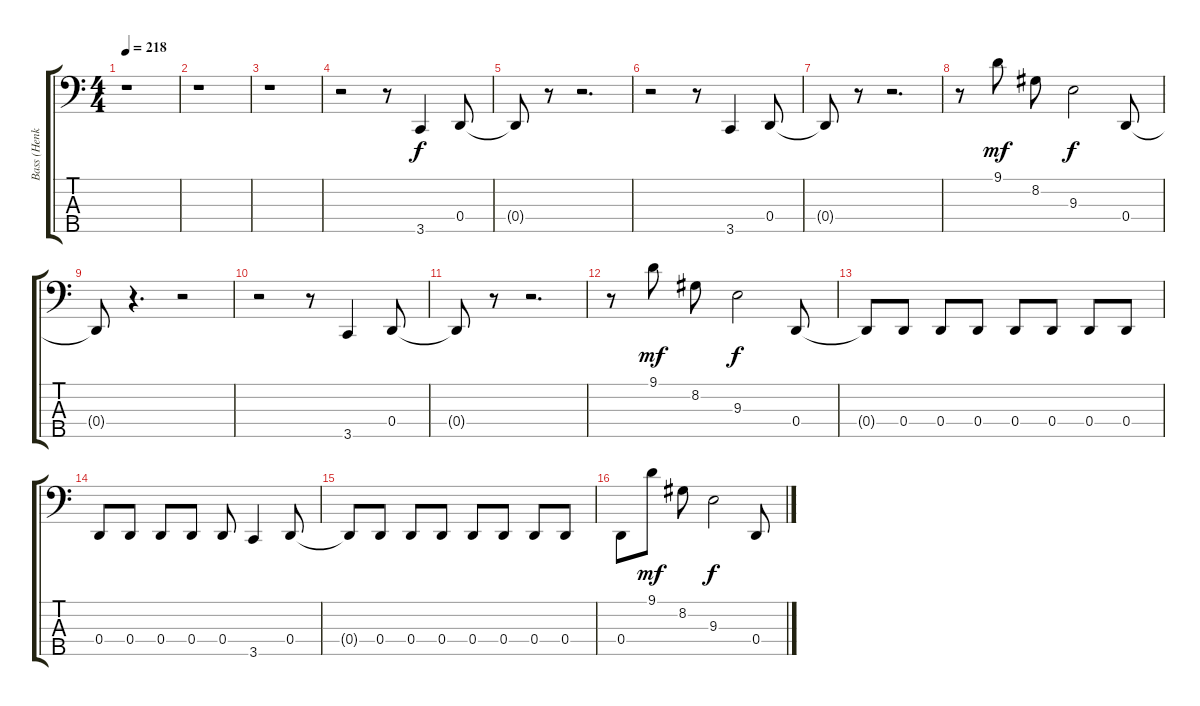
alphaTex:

\track ("Bass (Henkka)" "Bass (Henk") {instrument electricbasspick}
\staff {score tabs}
\tuning (F2 C2 G1 D1 A0) {hide}
\ts (4 4)
\tempo 218
\clef f4
\ks c
r.1{dy f} |
r.1 |
r.1 |
r.2 r.8 3.5.4 0.4.8 |
0.4{t}.8 r.8 r.2{d} |
r.2 r.8 3.5.4 0.4.8 |
0.4{t}.8 r.8 r.2{d} |
r.8 9.1.8{dy mf} 8.2.8 9.3.2{dy f} 0.4.8 |
0.4{t}.8 r.4{d} r.2 |
r.2 r.8 3.5.4 0.4.8 |
0.4{t}.8 r.8 r.2{d} |
r.8 9.1.8{dy mf} 8.2.8 9.3.2{dy f} 0.4.8 |
0.4{t}.8 0.4.8 0.4.8 0.4.8 0.4.8 0.4.8 0.4.8 0.4.8 |
0.4.8 0.4.8 0.4.8 0.4.8 0.4.8 3.5.4 0.4.8 |
0.4{t}.8 0.4.8 0.4.8 0.4.8 0.4.8 0.4.8 0.4.8 0.4.8 |
0.4.8 9.1.8{dy mf} 8.2.8 9.3.2{dy f} 0.4.8
